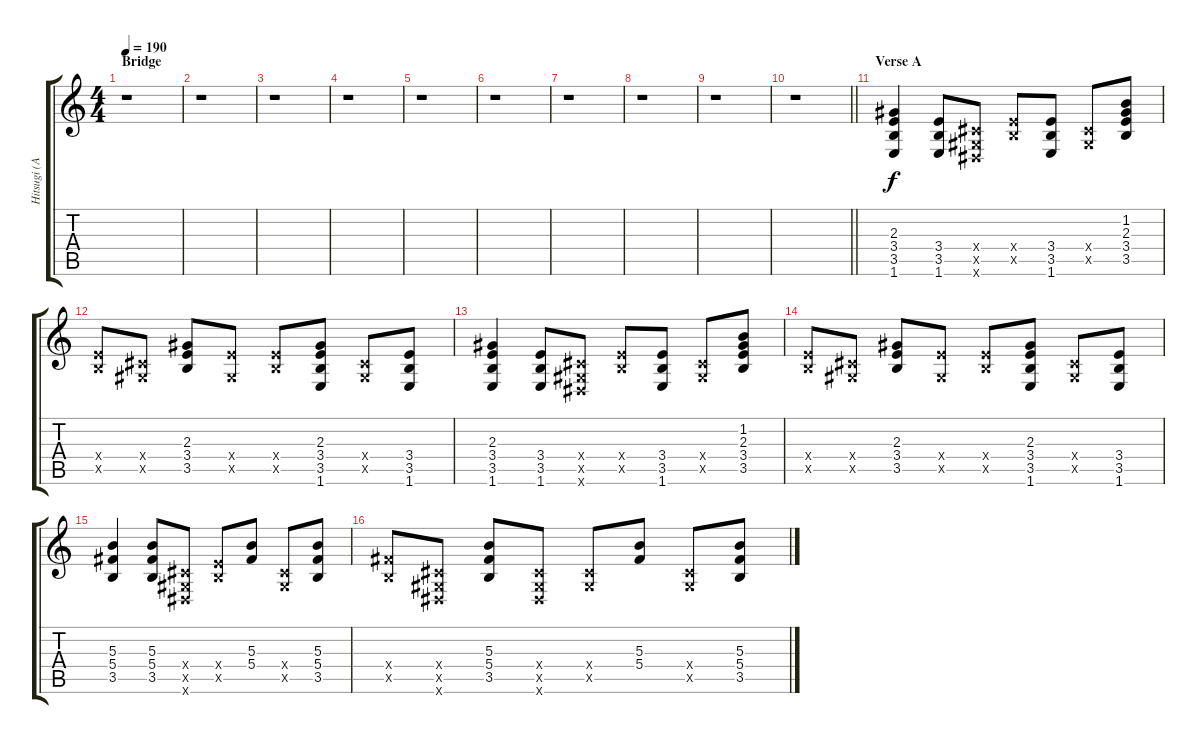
\track ("Hitsugi (Acoustic)" "Hitsugi (A") {instrument acousticguitarsteel}
\staff {score tabs}
\tuning (Eb4 Bb3 Gb3 Db3 Ab2 Eb2) {hide}
\ts (4 4)
\section ("" "Bridge")
\tempo 190
\clef g2
\ks c
r.1{dy f} |
r.1 |
r.1 |
r.1 |
r.1 |
r.1 |
r.1 |
r.1 |
r.1 |
\barLineRight lightlight
r.1 |
\section ("" "Verse A")
(2.3 3.4 3.5 1.6).4 (3.4 3.5 1.6).8 (0.4{x} 0.5{x} 0.6{x}).8 (3.4{x} 3.5{x}).8 (3.4 3.5 1.6).8 (0.4{x} 0.5{x}).8 (1.2 2.3 3.4 3.5).8 |
(3.4{x} 3.5{x}).8 (0.4{x} 0.5{x}).8 (2.3 3.4 3.5).8 (3.4{x} 0.5{x}).8 (3.4{x} 3.5{x}).8 (2.3 3.4 3.5 1.6).8 (0.4{x} 0.5{x}).8 (3.4 3.5 1.6).8 |
(2.3 3.4 3.5 1.6).4 (3.4 3.5 1.6).8 (0.4{x} 0.5{x} 0.6{x}).8 (3.4{x} 3.5{x}).8 (3.4 3.5 1.6).8 (0.4{x} 0.5{x}).8 (1.2 2.3 3.4 3.5).8 |
(3.4{x} 3.5{x}).8 (0.4{x} 0.5{x}).8 (2.3 3.4 3.5).8 (3.4{x} 0.5{x}).8 (3.4{x} 3.5{x}).8 (2.3 3.4 3.5 1.6).8 (0.4{x} 0.5{x}).8 (3.4 3.5 1.6).8 |
(5.3 5.4 3.5).4 (5.3 5.4 3.5).8 (0.4{x} 0.5{x} 0.6{x}).8 (3.4{x} 3.5{x}).8 (5.3 5.4).8 (0.4{x} 0.5{x}).8 (5.3 5.4 3.5).8 |
(5.4{x} 3.5{x}).8 (0.4{x} 0.5{x} 0.6{x}).8 (5.3 5.4 3.5).8 (0.4{x} 0.5{x} 0.6{x}).8 (0.4{x} 0.5{x}).8 (5.3 5.4).8 (0.4{x} 0.5{x}).8 (5.3 5.4 3.5).8
